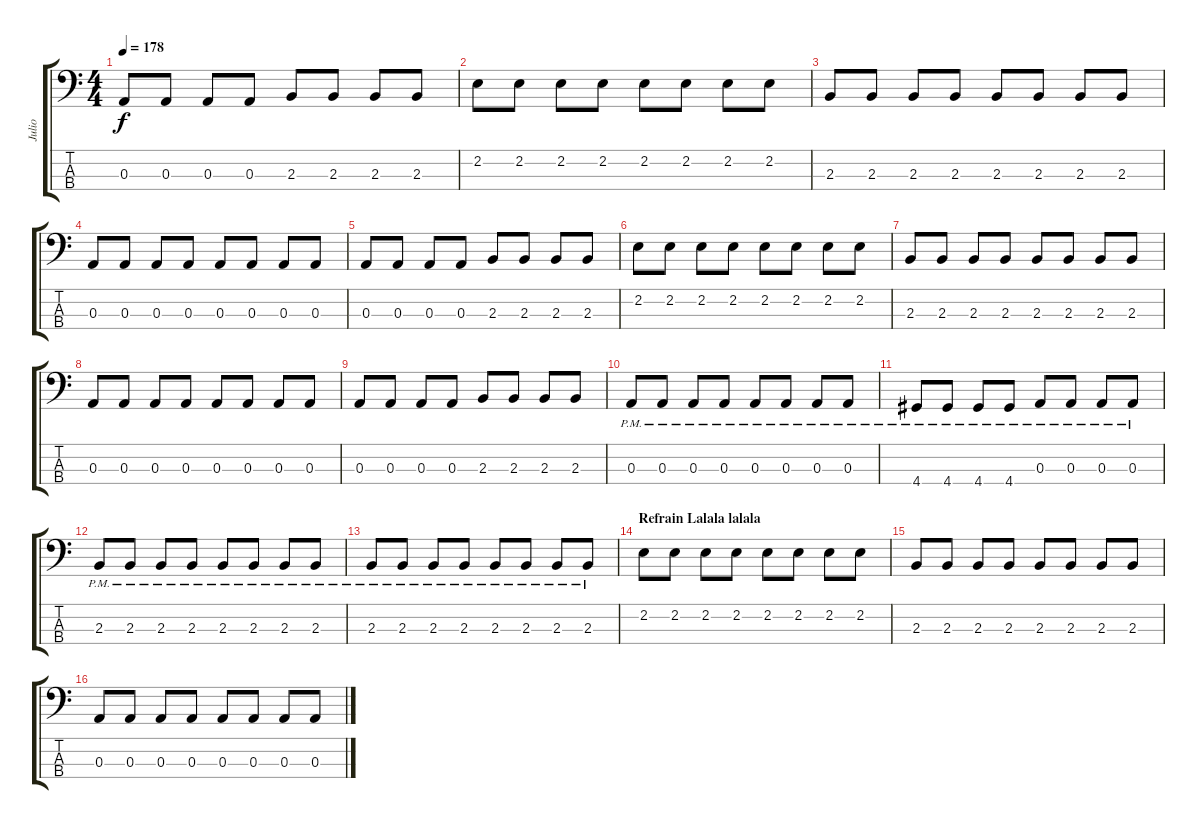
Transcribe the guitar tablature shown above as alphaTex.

\track ("Julio" "Julio") {instrument electricbassfinger}
\staff {score tabs}
\tuning (G2 D2 A1 E1) {hide}
\ts (4 4)
\tempo 178
\clef f4
\ks c
0.3.8{dy f} 0.3.8 0.3.8 0.3.8 2.3.8 2.3.8 2.3.8 2.3.8 |
2.2.8 2.2.8 2.2.8 2.2.8 2.2.8 2.2.8 2.2.8 2.2.8 |
2.3.8 2.3.8 2.3.8 2.3.8 2.3.8 2.3.8 2.3.8 2.3.8 |
0.3.8 0.3.8 0.3.8 0.3.8 0.3.8 0.3.8 0.3.8 0.3.8 |
0.3.8 0.3.8 0.3.8 0.3.8 2.3.8 2.3.8 2.3.8 2.3.8 |
2.2.8 2.2.8 2.2.8 2.2.8 2.2.8 2.2.8 2.2.8 2.2.8 |
2.3.8 2.3.8 2.3.8 2.3.8 2.3.8 2.3.8 2.3.8 2.3.8 |
0.3.8 0.3.8 0.3.8 0.3.8 0.3.8 0.3.8 0.3.8 0.3.8 |
0.3.8 0.3.8 0.3.8 0.3.8 2.3.8 2.3.8 2.3.8 2.3.8 |
0.3{pm}.8 0.3{pm}.8 0.3{pm}.8 0.3{pm}.8 0.3{pm}.8 0.3{pm}.8 0.3{pm}.8 0.3{pm}.8 |
4.4{pm}.8 4.4{pm}.8 4.4{pm}.8 4.4{pm}.8 0.3{pm}.8 0.3{pm}.8 0.3{pm}.8 0.3{pm}.8 |
2.3{pm}.8 2.3{pm}.8 2.3{pm}.8 2.3{pm}.8 2.3{pm}.8 2.3{pm}.8 2.3{pm}.8 2.3{pm}.8 |
2.3{pm}.8 2.3{pm}.8 2.3{pm}.8 2.3{pm}.8 2.3{pm}.8 2.3{pm}.8 2.3{pm}.8 2.3{pm}.8 |
\section ("" "Refrain Lalala lalala ")
2.2.8 2.2.8 2.2.8 2.2.8 2.2.8 2.2.8 2.2.8 2.2.8 |
2.3.8 2.3.8 2.3.8 2.3.8 2.3.8 2.3.8 2.3.8 2.3.8 |
0.3.8 0.3.8 0.3.8 0.3.8 0.3.8 0.3.8 0.3.8 0.3.8
